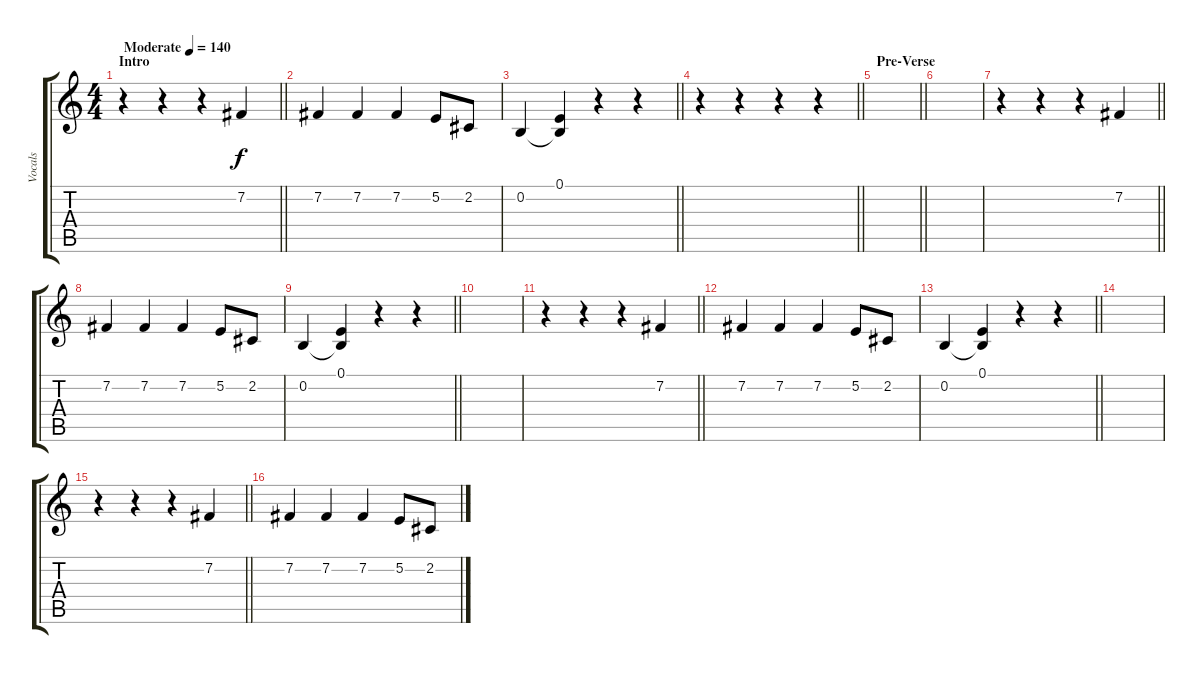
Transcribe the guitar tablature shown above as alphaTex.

\track ("Vocals" "Vocals") {instrument altosax}
\staff {score tabs}
\tuning (E4 B3 G3 D3 A2 E2) {hide}
\ts (4 4)
\section ("" "Intro")
\tempo (140 "Moderate")
\clef g2
\barLineRight lightlight
\ks c
r.4{dy f instrument altosax} r.4 r.4 7.2.4 |
7.2.4 7.2.4 7.2.4 5.2.8 2.2.8 |
\barLineRight lightlight
0.2.4 (0.1 0.2{t}).4 r.4 r.4 |
\barLineRight lightlight
r.4 r.4 r.4 r.4 |
\section ("" "Pre-Verse")
\barLineRight lightlight
|
|
\barLineRight lightlight
r.4 r.4 r.4 7.2.4 |
7.2.4 7.2.4 7.2.4 5.2.8 2.2.8 |
\barLineRight lightlight
0.2.4 (0.1 0.2{t}).4 r.4 r.4 |
|
\barLineRight lightlight
r.4 r.4 r.4 7.2.4 |
7.2.4 7.2.4 7.2.4 5.2.8 2.2.8 |
\barLineRight lightlight
0.2.4 (0.1 0.2{t}).4 r.4 r.4 |
|
\barLineRight lightlight
r.4 r.4 r.4 7.2.4 |
7.2.4 7.2.4 7.2.4 5.2.8 2.2.8
